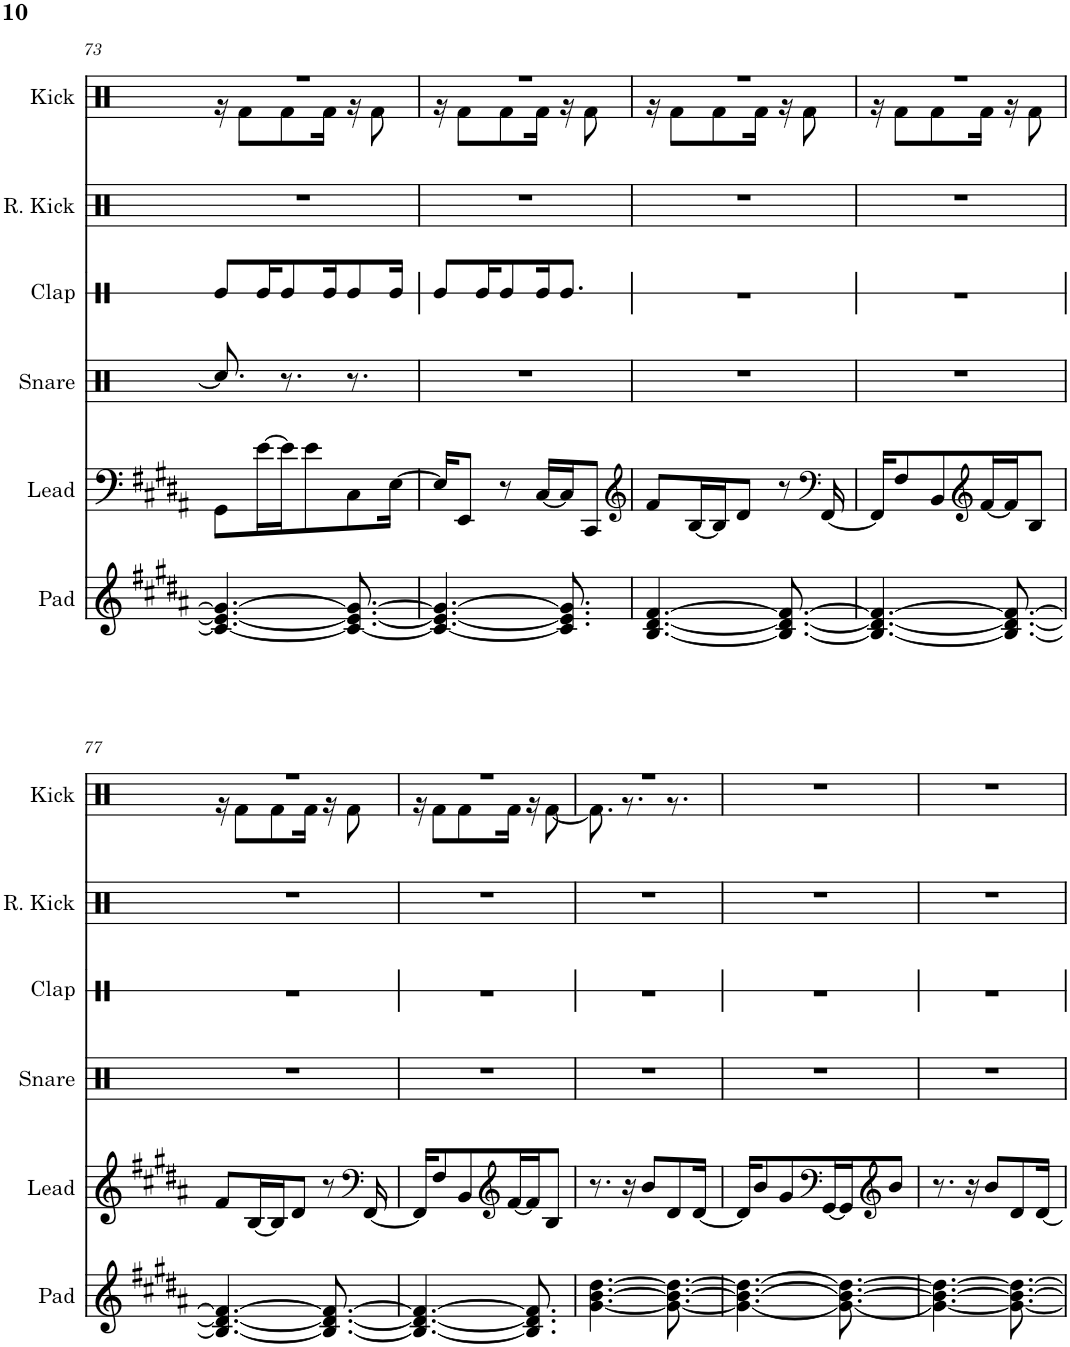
**kern	**kern	**kern	**kern	**kern	**kern
*part6	*part5	*part4	*part3	*part2	*part1
*staff6	*staff5	*staff4	*staff3	*staff2	*staff1
*I"Pad	*I"Lead	*I"Snare	*I"Clap	*I"Reverb Kick	*I"Kick
*I'Pad	*I'Lead	*I'Snare	*I'Clap	*I'R. Kick	*I'Kick
!!LO:PB:g=z
*clefG2	*clefF4	*clefX	*clefX	*clefX	*clefX
*k[f#c#g#d#a#]	*k[f#c#g#d#a#]	*k[f#c#g#d#a#]	*k[f#c#g#d#a#]	*k[f#c#g#d#a#]	*k[f#c#g#d#a#]
*M9/16	*M9/16	*M9/16	*M9/16	*M9/16	*M9/16
=73	=73	=73	=73	=73	=73
*	*	*	*	*	*^
4.c#/_ 4.e/_ 4.g#/_	8GG#\L	8.Rcc/]	8Re/L	16%9r	16%9r	16r
.	.	.	.	.	.	8Rf\L
.	[16e\L	.	16Re/K	.	.	.
.	16e\J]	8.r	8Re/	.	.	8Rf\
.	8e\	.	.	.	.	.
.	.	.	16Re/K	.	.	16Rf\Jk
8.c#/_ 8.e/_ 8.g#/_	8C#\	8.r	8Re/	.	.	16r
.	.	.	.	.	.	8Rf\
.	[16E\Jk	.	16Re/Jk	.	.	.
=74	=74	=74	=74	=74	=74	=74
4.c#/_ 4.e/_ 4.g#/_	16E/KL]	16%9r	8Re/L	16%9r	16%9r	16r
.	8EE/J	.	.	.	.	8Rf\L
.	.	.	16Re/K	.	.	.
.	8r	.	8Re/	.	.	8Rf\
.	[16C#/LL	.	16Re/K	.	.	16Rf\Jk
8.c#/] 8.e/] 8.g#/]	16C#/J]	.	8.Re/J	.	.	16r
.	8CC#/J	.	.	.	.	8Rf\
=75	=75	=75	=75	=75	=75	=75
*	*clefG2	*	*	*	*	*
[4.B/ [4.d#/ [4.f#/	8f#/L	16%9r	16%9r	16%9r	16%9r	16r
.	.	.	.	.	.	8Rf\L
.	[16B/L	.	.	.	.	.
.	16B/J]	.	.	.	.	8Rf\
.	8d#/J	.	.	.	.	.
.	.	.	.	.	.	16Rf\Jk
8.B/_ 8.d#/_ 8.f#/_	8r	.	.	.	.	16r
.	.	.	.	.	.	8Rf\
*	*clefF4	*	*	*	*	*
.	[16FF#/	.	.	.	.	.
=76	=76	=76	=76	=76	=76	=76
4.B/_ 4.d#/_ 4.f#/_	16FF#/KL]	16%9r	16%9r	16%9r	16%9r	16r
.	8F#/	.	.	.	.	8Rf\L
.	8BB/	.	.	.	.	8Rf\
*	*clefG2	*	*	*	*	*
.	[16f#/L	.	.	.	.	16Rf\Jk
8.B/_ 8.d#/_ 8.f#/_	16f#/J]	.	.	.	.	16r
.	8B/J	.	.	.	.	8Rf\
!!LO:LB:g=z	!!
=77	=77	=77	=77	=77	=77	=77
4.B/_ 4.d#/_ 4.f#/_	8f#/L	16%9r	16%9r	16%9r	16%9r	16r
.	.	.	.	.	.	8Rf\L
.	[16B/L	.	.	.	.	.
.	16B/J]	.	.	.	.	8Rf\
.	8d#/J	.	.	.	.	.
.	.	.	.	.	.	16Rf\Jk
8.B/_ 8.d#/_ 8.f#/_	8r	.	.	.	.	16r
.	.	.	.	.	.	8Rf\
*	*clefF4	*	*	*	*	*
.	[16FF#/	.	.	.	.	.
=78	=78	=78	=78	=78	=78	=78
4.B/_ 4.d#/_ 4.f#/_	16FF#/KL]	16%9r	16%9r	16%9r	16%9r	16r
.	8F#/	.	.	.	.	8Rf\L
.	8BB/	.	.	.	.	8Rf\
*	*clefG2	*	*	*	*	*
.	[16f#/L	.	.	.	.	16Rf\Jk
8.B/] 8.d#/] 8.f#/]	16f#/J]	.	.	.	.	16r
.	8B/J	.	.	.	.	[8Rf\
=79	=79	=79	=79	=79	=79	=79
[4.g#\ [4.b\ [4.dd#\	8.r	16%9r	16%9r	16%9r	16%9r	8.Rf\]
.	16r	.	.	.	.	8.r
.	8b/L	.	.	.	.	.
8.g#\_ 8.b\_ 8.dd#\_	8d#/	.	.	.	.	8.r
.	[16d#/Jk	.	.	.	.	.
*	*	*	*	*	*v	*v
=80	=80	=80	=80	=80	=80
4.g#\_ 4.b\_ 4.dd#\_	16d#/KL]	16%9r	16%9r	16%9r	16%9r
.	8b/	.	.	.	.
.	8g#/	.	.	.	.
*	*clefF4	*	*	*	*
.	[16GG#/L	.	.	.	.
8.g#\_ 8.b\_ 8.dd#\_	16GG#/J]	.	.	.	.
*	*clefG2	*	*	*	*
.	8b/J	.	.	.	.
=81	=81	=81	=81	=81	=81
4.g#\_ 4.b\_ 4.dd#\_	8.r	16%9r	16%9r	16%9r	16%9r
.	16r	.	.	.	.
.	8b/L	.	.	.	.
8.g#\_ 8.b\_ 8.dd#\_	8d#/	.	.	.	.
.	[16d#/Jk	.	.	.	.
=	=	=	=	=	=
*-	*-	*-	*-	*-	*-
